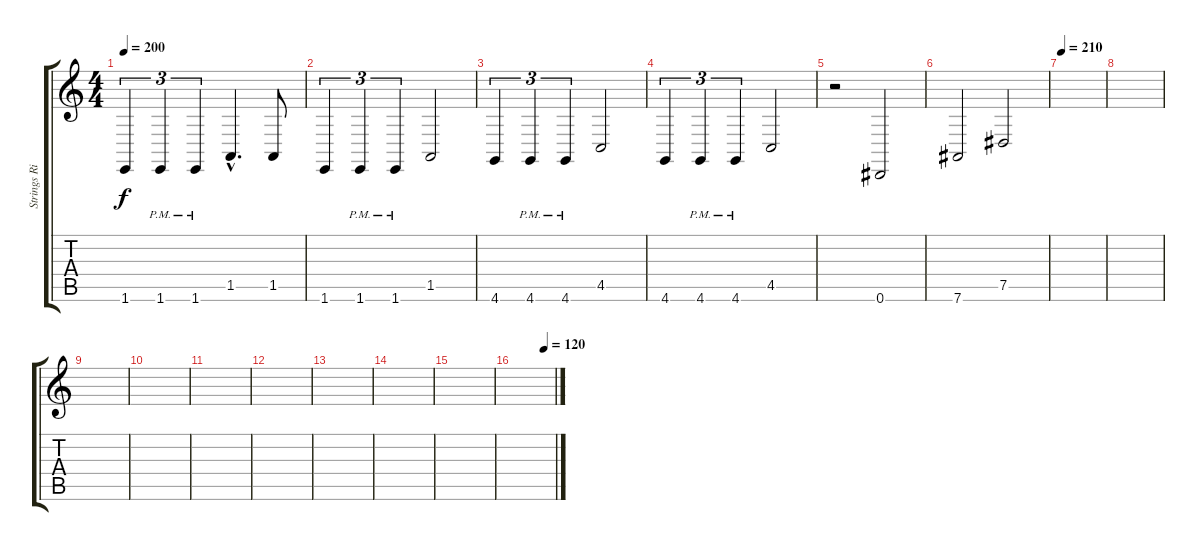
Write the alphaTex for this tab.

\track ("Strings RightHand" "Strings Ri") {instrument stringensemble1}
\staff {score tabs}
\tuning (Eb4 Bb3 Gb3 Db3 Ab2 Eb2) {hide}
\ts (4 4)
\tempo 200
\clef g2
\ks c
1.6.4{tu (3 2) dy f} 1.6{pm}.4{tu (3 2)} 1.6{pm}.4{tu (3 2)} 1.5{hac}.4{d} 1.5.8 |
1.6.4{tu (3 2)} 1.6{pm}.4{tu (3 2)} 1.6{pm}.4{tu (3 2)} 1.5.2 |
4.6.4{tu (3 2)} 4.6{pm}.4{tu (3 2)} 4.6{pm}.4{tu (3 2)} 4.5.2 |
4.6.4{tu (3 2)} 4.6{pm}.4{tu (3 2)} 4.6{pm}.4{tu (3 2)} 4.5.2 |
r.2 0.6.2 |
7.6.2 7.5.2 |
\tempo 210
|
|
|
|
|
|
|
|
|
\tempo (120 0.75)
